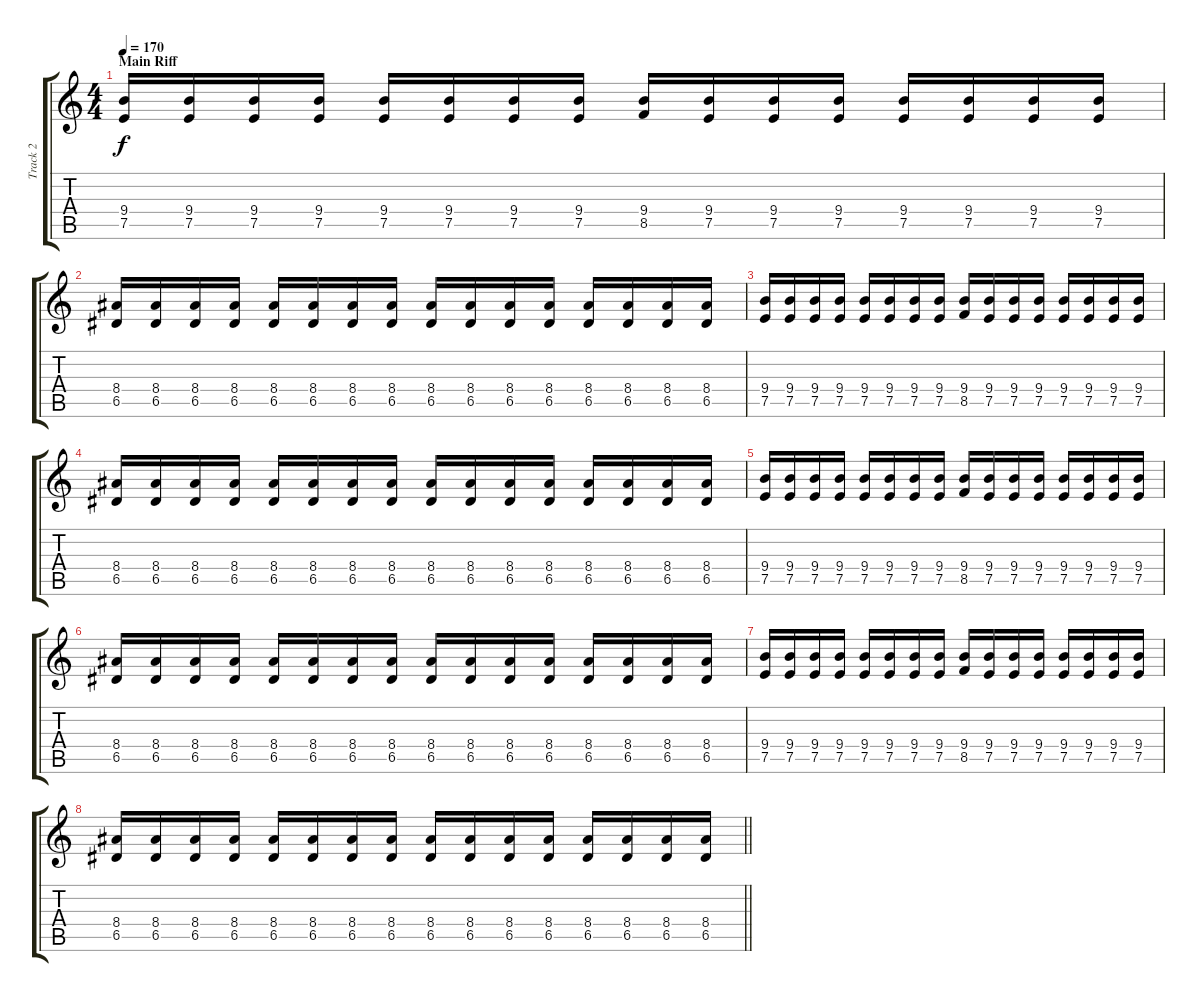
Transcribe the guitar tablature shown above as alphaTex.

\track ("Track 2" "Track 2") {instrument distortionguitar}
\staff {score tabs}
\tuning (E4 B3 G3 D3 A2 E2) {hide}
\ts (4 4)
\section ("" "Main Riff")
\tempo 170
\clef g2
\ks c
(9.4 7.5).16{dy f} (9.4 7.5).16 (9.4 7.5).16 (9.4 7.5).16 (9.4 7.5).16 (9.4 7.5).16 (9.4 7.5).16 (9.4 7.5).16 (9.4 8.5).16 (9.4 7.5).16 (9.4 7.5).16 (9.4 7.5).16 (9.4 7.5).16 (9.4 7.5).16 (9.4 7.5).16 (9.4 7.5).16 |
(8.4 6.5).16 (8.4 6.5).16 (8.4 6.5).16 (8.4 6.5).16 (8.4 6.5).16 (8.4 6.5).16 (8.4 6.5).16 (8.4 6.5).16 (8.4 6.5).16 (8.4 6.5).16 (8.4 6.5).16 (8.4 6.5).16 (8.4 6.5).16 (8.4 6.5).16 (8.4 6.5).16 (8.4 6.5).16 |
(9.4 7.5).16 (9.4 7.5).16 (9.4 7.5).16 (9.4 7.5).16 (9.4 7.5).16 (9.4 7.5).16 (9.4 7.5).16 (9.4 7.5).16 (9.4 8.5).16 (9.4 7.5).16 (9.4 7.5).16 (9.4 7.5).16 (9.4 7.5).16 (9.4 7.5).16 (9.4 7.5).16 (9.4 7.5).16 |
(8.4 6.5).16 (8.4 6.5).16 (8.4 6.5).16 (8.4 6.5).16 (8.4 6.5).16 (8.4 6.5).16 (8.4 6.5).16 (8.4 6.5).16 (8.4 6.5).16 (8.4 6.5).16 (8.4 6.5).16 (8.4 6.5).16 (8.4 6.5).16 (8.4 6.5).16 (8.4 6.5).16 (8.4 6.5).16 |
(9.4 7.5).16 (9.4 7.5).16 (9.4 7.5).16 (9.4 7.5).16 (9.4 7.5).16 (9.4 7.5).16 (9.4 7.5).16 (9.4 7.5).16 (9.4 8.5).16 (9.4 7.5).16 (9.4 7.5).16 (9.4 7.5).16 (9.4 7.5).16 (9.4 7.5).16 (9.4 7.5).16 (9.4 7.5).16 |
(8.4 6.5).16 (8.4 6.5).16 (8.4 6.5).16 (8.4 6.5).16 (8.4 6.5).16 (8.4 6.5).16 (8.4 6.5).16 (8.4 6.5).16 (8.4 6.5).16 (8.4 6.5).16 (8.4 6.5).16 (8.4 6.5).16 (8.4 6.5).16 (8.4 6.5).16 (8.4 6.5).16 (8.4 6.5).16 |
(9.4 7.5).16 (9.4 7.5).16 (9.4 7.5).16 (9.4 7.5).16 (9.4 7.5).16 (9.4 7.5).16 (9.4 7.5).16 (9.4 7.5).16 (9.4 8.5).16 (9.4 7.5).16 (9.4 7.5).16 (9.4 7.5).16 (9.4 7.5).16 (9.4 7.5).16 (9.4 7.5).16 (9.4 7.5).16 |
\barLineRight lightlight
(8.4 6.5).16 (8.4 6.5).16 (8.4 6.5).16 (8.4 6.5).16 (8.4 6.5).16 (8.4 6.5).16 (8.4 6.5).16 (8.4 6.5).16 (8.4 6.5).16 (8.4 6.5).16 (8.4 6.5).16 (8.4 6.5).16 (8.4 6.5).16 (8.4 6.5).16 (8.4 6.5).16 (8.4 6.5).16
